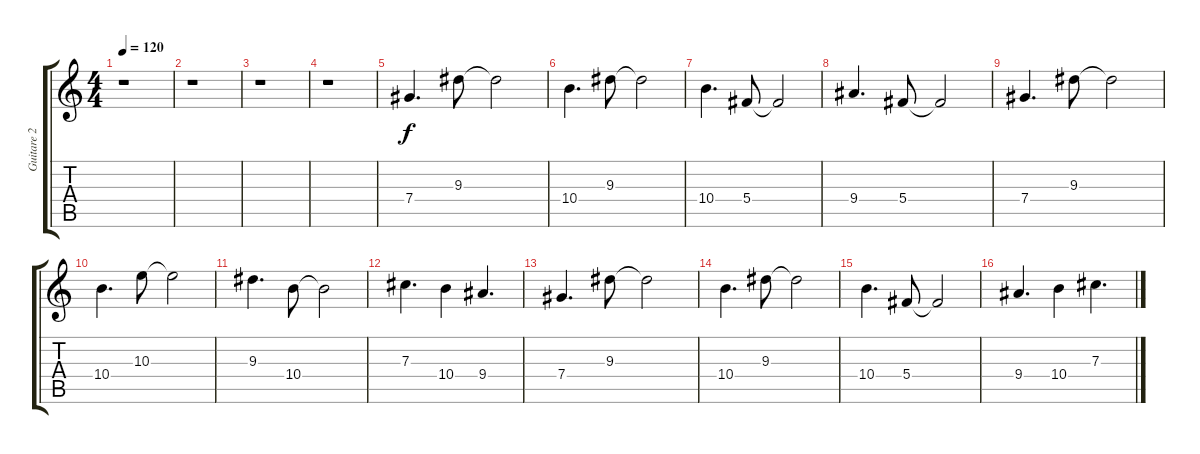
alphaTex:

\track ("Guitare 2 - Tom" "Guitare 2 ") {instrument distortionguitar}
\staff {score tabs}
\tuning (Eb4 Bb3 Gb3 Db3 Ab2 Eb2) {hide}
\ts (4 4)
\tempo 120
\clef g2
\ks c
r.1{dy f} |
r.1 |
r.1 |
r.1 |
7.4.4{d} 9.3.8 9.3{t}.2 |
10.4.4{d} 9.3.8 9.3{t}.2 |
10.4.4{d} 5.4.8 5.4{t}.2 |
9.4.4{d} 5.4.8 5.4{t}.2 |
7.4.4{d} 9.3.8 9.3{t}.2 |
10.4.4{d} 10.3.8 10.3{t}.2 |
9.3.4{d} 10.4.8 10.4{t}.2 |
7.3.4{d} 10.4.4 9.4.4{d} |
7.4.4{d} 9.3.8 9.3{t}.2 |
10.4.4{d} 9.3.8 9.3{t}.2 |
10.4.4{d} 5.4.8 5.4{t}.2 |
9.4.4{d} 10.4.4 7.3.4{d}
